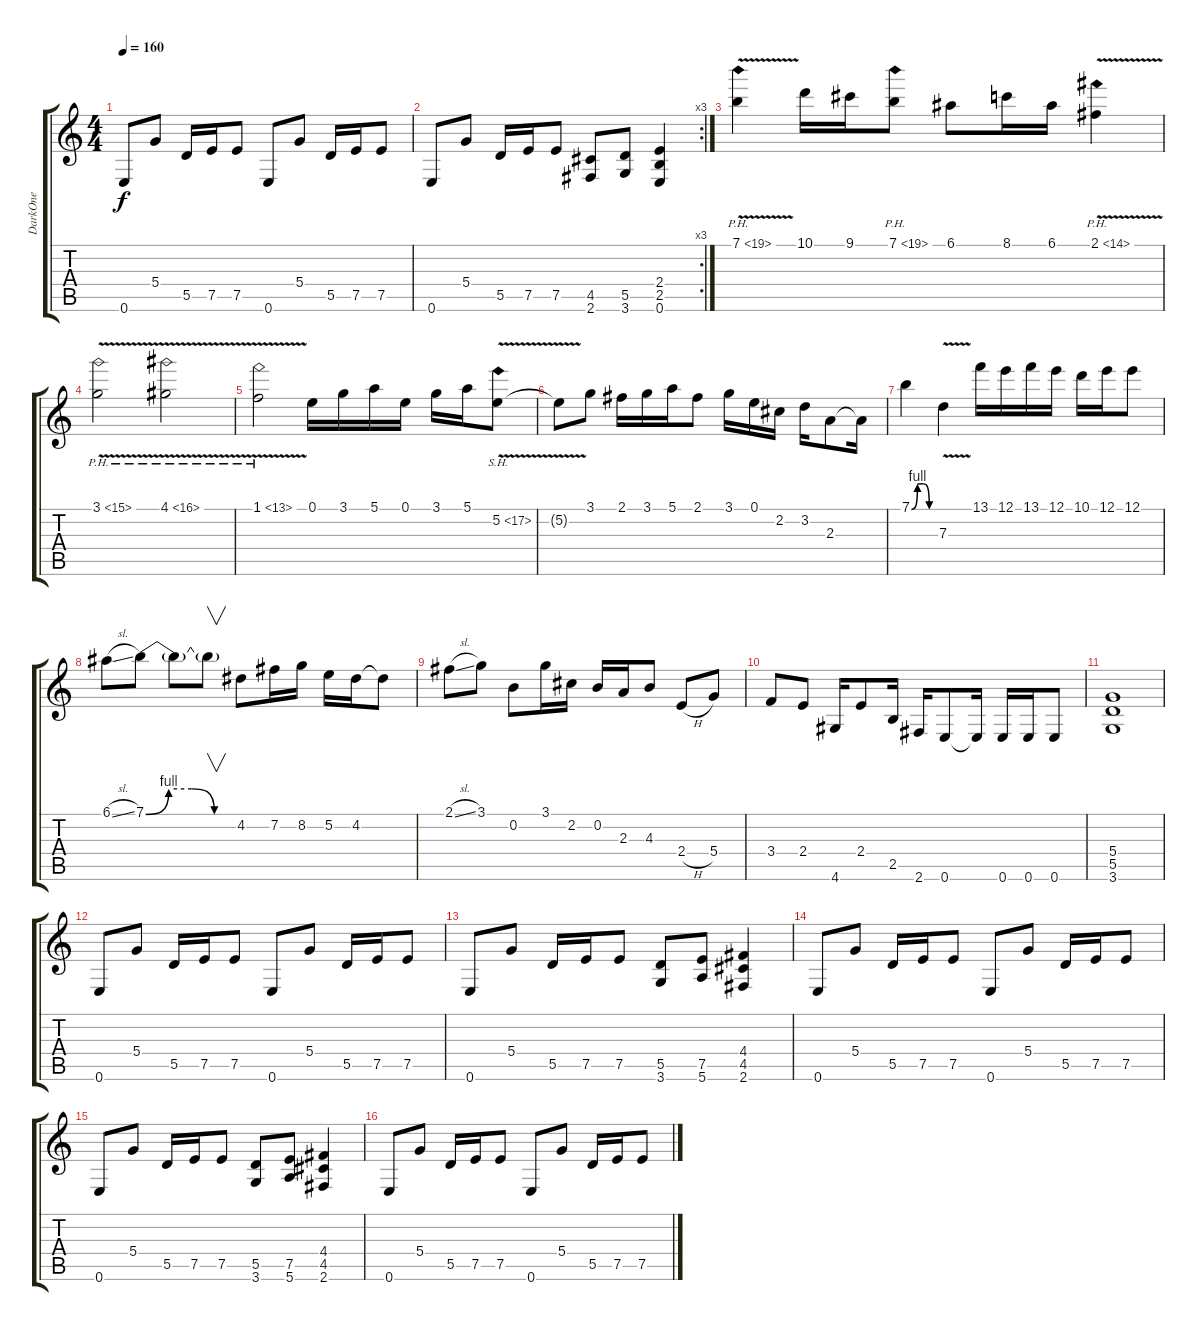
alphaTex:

\track ("DarkOne" "DarkOne") {instrument distortionguitar}
\staff {score tabs}
\tuning (E4 B3 G3 D3 A2 E2) {hide}
\ts (4 4)
\tempo 160
\clef g2
\ks c
0.6.8{dy f} 5.4.8 5.5.16 7.5.16 7.5.8 0.6.8 5.4.8 5.5.16 7.5.16 7.5.8 |
\rc 3
0.6.8 5.4.8 5.5.16 7.5.16 7.5.8 (4.5 2.6).8 (5.5 3.6).8 (2.4 2.5 0.6).4 |
7.1{ph 12 v}.4 10.1.16 9.1.16 7.1{ph 12}.8 6.1.8 8.1.16 6.1.16 2.1{ph 12 v}.4 |
3.1{ph 12 v}.2 4.1{ph 12 v}.2 |
1.1{ph 12 v}.2 0.1.16 3.1.16 5.1.16 0.1.16 3.1.16 5.1.16 5.2{sh 12 v}.8 |
5.2{t}.8 3.1.8 2.1.16 3.1.16 5.1.16 2.1.8 3.1.16 0.1.16 2.2.16 3.2.16 2.3.8 2.3{t}.16 |
7.1{be (custom 0 0 15 4 30 4 45 0 60 0)}.4 7.3{v}.4 13.1.16 12.1.16 13.1.16 12.1.16 10.1.16 12.1.16 12.1.8 |
6.1{sl}.8 7.1{be (custom 0 0 15 4 30 4 45 0 60 0)}.8 7.1{t}.8 7.1{t}.8{v} 4.2.8 7.2.16 8.2.16 5.2.16 4.2.16 4.2{t}.8 |
2.1{sl}.8 3.1.8 0.2.8 3.1.16 2.2.16 0.2.16 2.3.16 4.3.8 2.4{h}.8 5.4.8 |
3.4.8 2.4.8 4.6.16 2.4.8 2.5.16 2.6.16 0.6.8 0.6{t}.16 0.6.16 0.6.16 0.6.8 |
(5.4 5.5 3.6).1 |
0.6.8 5.4.8 5.5.16 7.5.16 7.5.8 0.6.8 5.4.8 5.5.16 7.5.16 7.5.8 |
0.6.8 5.4.8 5.5.16 7.5.16 7.5.8 (5.5 3.6).8 (7.5 5.6).8 (4.4 4.5 2.6).4 |
0.6.8 5.4.8 5.5.16 7.5.16 7.5.8 0.6.8 5.4.8 5.5.16 7.5.16 7.5.8 |
0.6.8 5.4.8 5.5.16 7.5.16 7.5.8 (5.5 3.6).8 (7.5 5.6).8 (4.4 4.5 2.6).4 |
0.6.8 5.4.8 5.5.16 7.5.16 7.5.8 0.6.8 5.4.8 5.5.16 7.5.16 7.5.8
